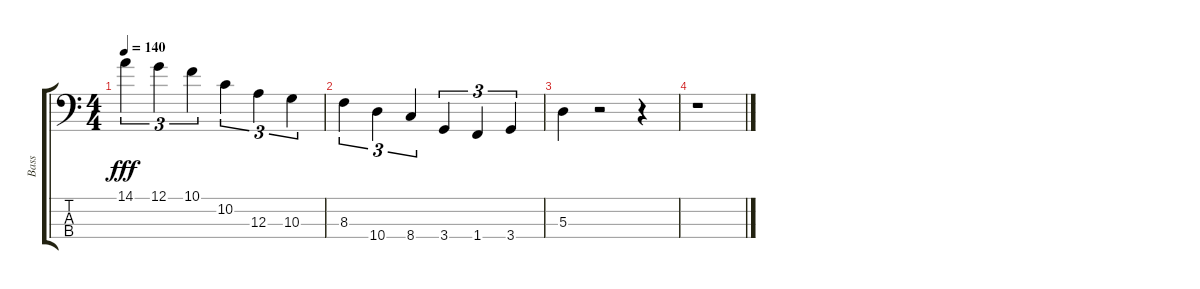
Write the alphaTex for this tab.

\track ("Bass" "Bass") {instrument electricbassfinger}
\staff {score tabs}
\tuning (G2 D2 A1 E1) {hide}
\ts (4 4)
\tempo 140
\clef f4
\ks c
14.1.4{tu (3 2) dy fff} 12.1.4{tu (3 2)} 10.1.4{tu (3 2)} 10.2.4{tu (3 2)} 12.3.4{tu (3 2)} 10.3.4{tu (3 2)} |
8.3.4{tu (3 2)} 10.4.4{tu (3 2)} 8.4.4{tu (3 2)} 3.4.4{tu (3 2)} 1.4.4{tu (3 2)} 3.4.4{tu (3 2)} |
5.3.4 r.2 r.4 |
r.1
